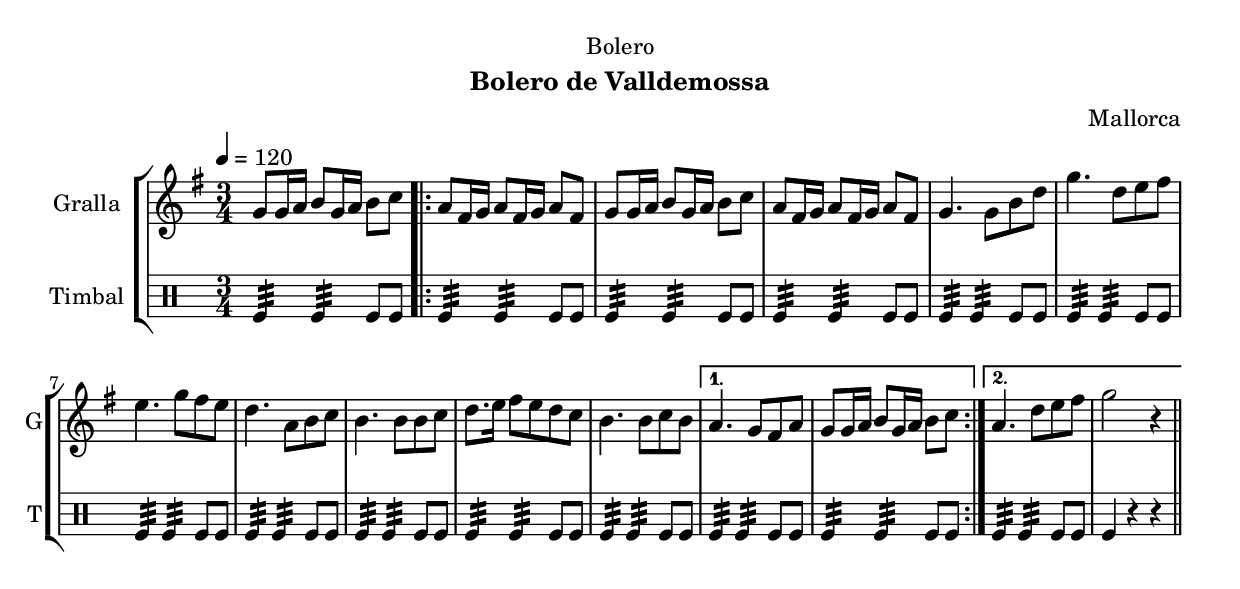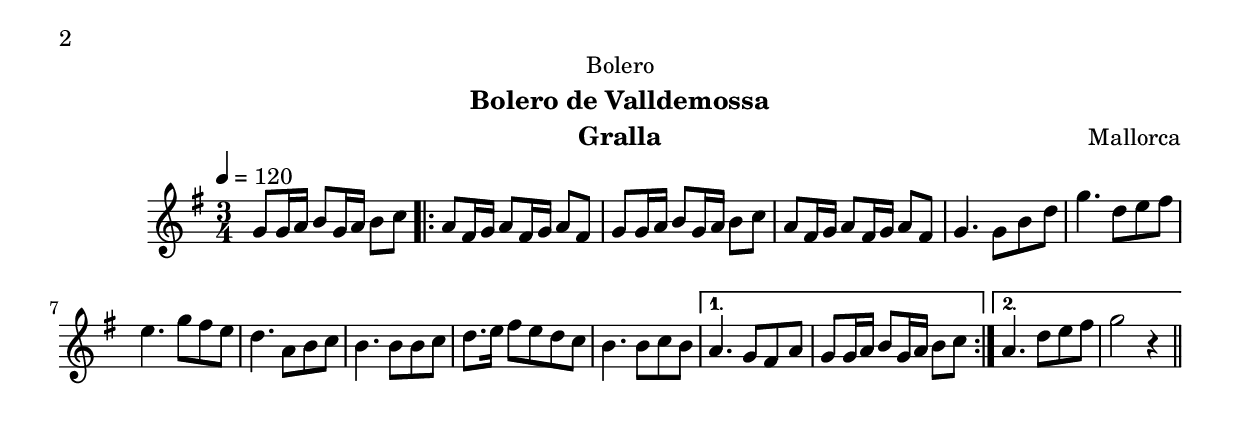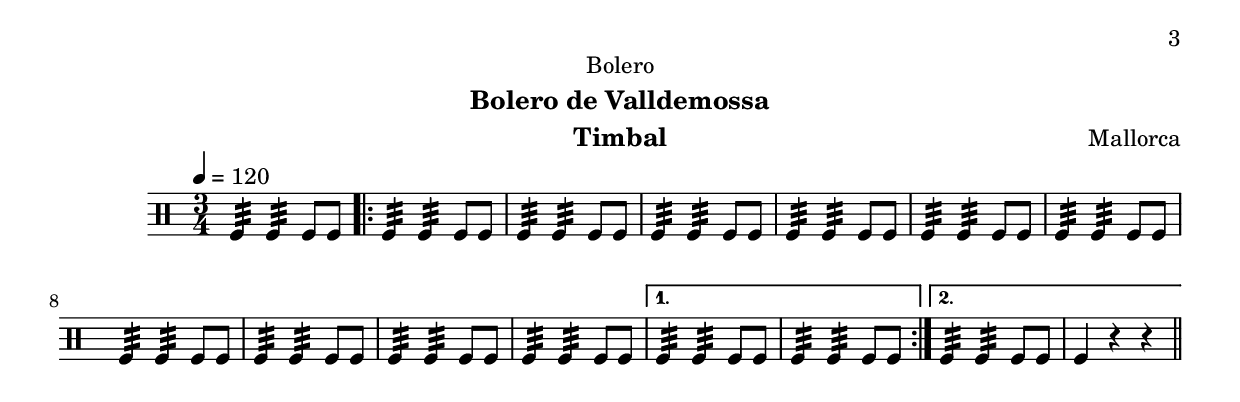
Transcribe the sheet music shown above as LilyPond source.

\version "2.16.2"

\header {
  dedication="Bolero"
  title=""
  subtitle="Bolero de Valldemossa"
  subsubtitle=""
  poet=""
  meter=""
  piece=""
  composer="Mallorca"
  arranger=""
  opus=""
  instrument=""
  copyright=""
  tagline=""
}

liniaroAa =
\relative g'
{
  \tempo 4=120
  \clef treble
  \key g \major
  \time 3/4
  g8 g16 a b8 g16 a b8 c  |
  \repeat volta 2 { a8 fis16 g a8 fis16 g a8 fis  |
  g8 g16 a b8 g16 a b8 c  |
  a8 fis16 g a8 fis16 g a8 fis  |
  %05
  g4. g8 b d  |
  g4. d8 e fis  |
  e4. g8 fis e  |
  d4. a8 b c  |
  b4. b8 b c  |
  %10
  d8. e16 fis8 e d c  |
  b4. b8 c b }
  \alternative { { a4. g8 fis a  |
  g8 g16 a b8 g16 a b8 c }
  { a4. d8 e fis  |
  %15
  g2 r4 } } \bar "||"
}

liniaroAb =
\drummode
{
  \tempo 4=120
  \time 3/4
  tomfl4:32 tomfl:32 tomfl8 tomfl  |
  \repeat volta 2 { tomfl4:32 tomfl:32 tomfl8 tomfl  |
  tomfl4:32 tomfl:32 tomfl8 tomfl  |
  tomfl4:32 tomfl:32 tomfl8 tomfl  |
  %05
  tomfl4:32 tomfl:32 tomfl8 tomfl  |
  tomfl4:32 tomfl:32 tomfl8 tomfl  |
  tomfl4:32 tomfl:32 tomfl8 tomfl  |
  tomfl4:32 tomfl:32 tomfl8 tomfl  |
  tomfl4:32 tomfl:32 tomfl8 tomfl  |
  %10
  tomfl4:32 tomfl:32 tomfl8 tomfl  |
  tomfl4:32 tomfl:32 tomfl8 tomfl }
  \alternative { { tomfl4:32 tomfl:32 tomfl8 tomfl  |
  tomfl4:32 tomfl:32 tomfl8 tomfl }
  { tomfl4:32 tomfl:32 tomfl8 tomfl  |
  %15
  tomfl4 r r } } \bar "||"
}

\bookpart {
  \score {
    \new StaffGroup {
      \override Score.RehearsalMark #'self-alignment-X = #LEFT
      <<
        \new Staff \with {instrumentName = #"Gralla" shortInstrumentName = #"G"} \liniaroAa
        \new DrumStaff \with {instrumentName = #"Timbal" shortInstrumentName = #"T"} \liniaroAb
      >>
    }
    \layout {}
  }
  \score { \unfoldRepeats
    \new StaffGroup {
      \override Score.RehearsalMark #'self-alignment-X = #LEFT
      <<
        \new Staff \with {instrumentName = #"Gralla" shortInstrumentName = #"G"} \liniaroAa
        \new DrumStaff \with {instrumentName = #"Timbal" shortInstrumentName = #"T"} \liniaroAb
      >>
    }
    \midi {
      \set Staff.midiInstrument = "oboe"
      \set DrumStaff.midiInstrument = "drums"
    }
  }
}

\bookpart {
  \header {instrument="Gralla"}
  \score {
    \new StaffGroup {
      \override Score.RehearsalMark #'self-alignment-X = #LEFT
      <<
        \new Staff \liniaroAa
      >>
    }
    \layout {}
  }
  \score { \unfoldRepeats
    \new StaffGroup {
      \override Score.RehearsalMark #'self-alignment-X = #LEFT
      <<
        \new Staff \liniaroAa
      >>
    }
    \midi {
      \set Staff.midiInstrument = "oboe"
      \set DrumStaff.midiInstrument = "drums"
    }
  }
}

\bookpart {
  \header {instrument="Timbal"}
  \score {
    \new StaffGroup {
      \override Score.RehearsalMark #'self-alignment-X = #LEFT
      <<
        \new DrumStaff \liniaroAb
      >>
    }
    \layout {}
  }
  \score { \unfoldRepeats
    \new StaffGroup {
      \override Score.RehearsalMark #'self-alignment-X = #LEFT
      <<
        \new DrumStaff \liniaroAb
      >>
    }
    \midi {
      \set Staff.midiInstrument = "oboe"
      \set DrumStaff.midiInstrument = "drums"
    }
  }
}

